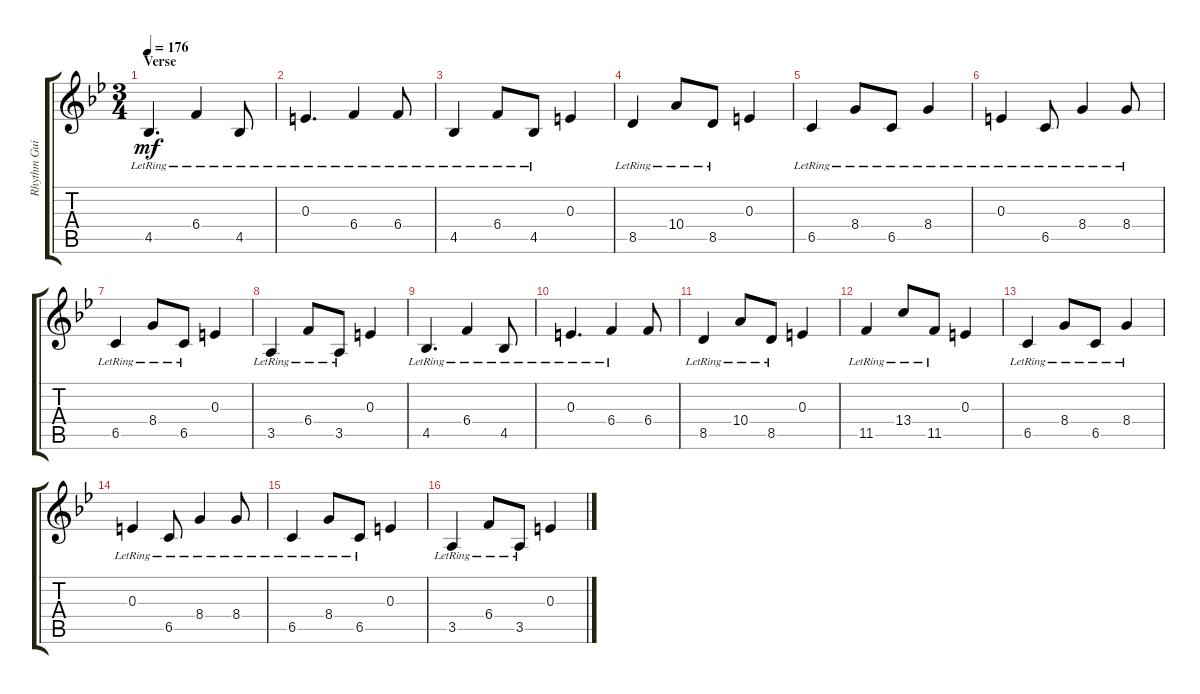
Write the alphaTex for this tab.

\track ("Rhythm Guitar" "Rhythm Gui") {instrument overdrivenguitar}
\staff {score tabs}
\tuning (Db4 Ab3 E3 B2 Gb2 B1) {hide}
\ts (3 4)
\section ("" "Verse")
\tempo 176
\clef g2
\ks bb
4.5{lr}.4{d dy mf} 6.4{lr}.4 4.5{lr}.8 |
0.3{lr}.4{d} 6.4{lr}.4 6.4{lr}.8 |
4.5{lr}.4 6.4{lr}.8 4.5{lr}.8 0.3.4 |
8.5{lr}.4 10.4{lr}.8 8.5{lr}.8 0.3.4 |
6.5{lr}.4 8.4{lr}.8 6.5{lr}.8 8.4{lr}.4 |
0.3{lr}.4 6.5{lr}.8 8.4{lr}.4 8.4{lr}.8 |
6.5{lr}.4 8.4{lr}.8 6.5{lr}.8 0.3.4 |
3.5{lr}.4 6.4{lr}.8 3.5{lr}.8 0.3.4 |
4.5{lr}.4{d} 6.4{lr}.4 4.5{lr}.8 |
0.3{lr}.4{d} 6.4{lr}.4 6.4.8 |
8.5{lr}.4 10.4{lr}.8 8.5{lr}.8 0.3.4 |
11.5{lr}.4 13.4{lr}.8 11.5{lr}.8 0.3.4 |
6.5{lr}.4 8.4{lr}.8 6.5{lr}.8 8.4{lr}.4 |
0.3{lr}.4 6.5{lr}.8 8.4{lr}.4 8.4{lr}.8 |
6.5{lr}.4 8.4{lr}.8 6.5{lr}.8 0.3.4 |
3.5{lr}.4 6.4{lr}.8 3.5{lr}.8 0.3.4
